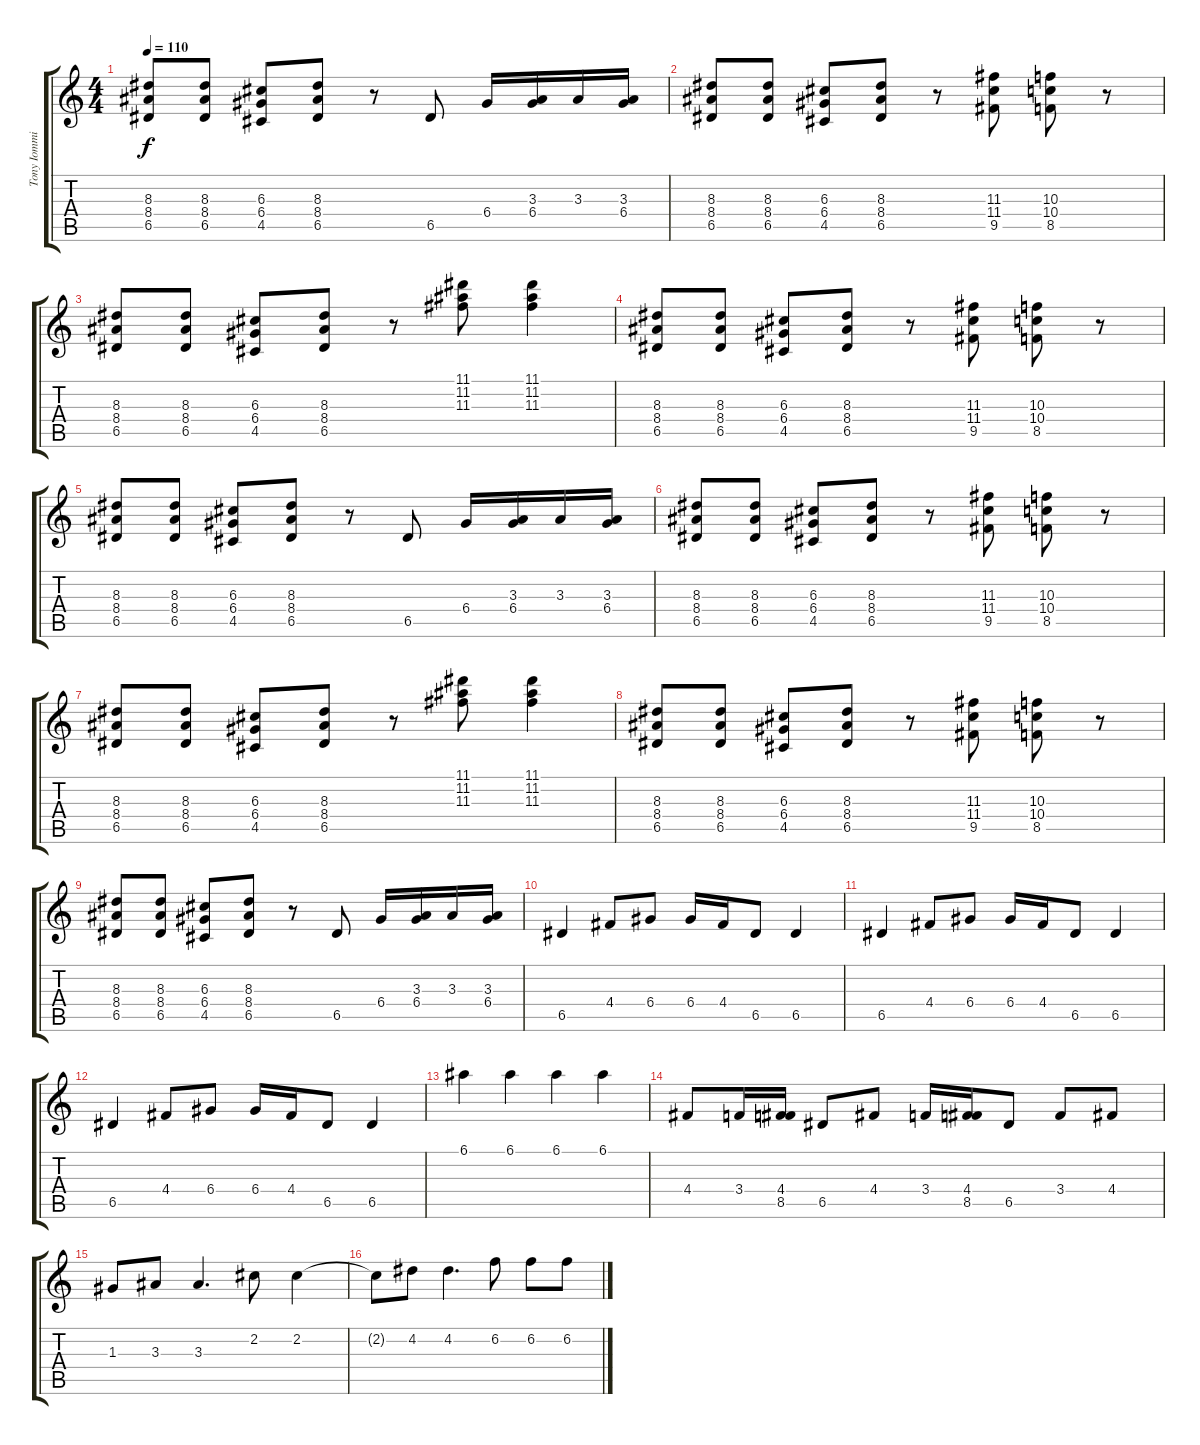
\track ("Tony Iommi (Disto Guitar)" "Tony Iommi") {instrument distortionguitar}
\staff {score tabs}
\tuning (E4 B3 G3 D3 A2 E2) {hide}
\ts (4 4)
\tempo 110
\clef g2
\ks c
(8.3 8.4 6.5).8{dy f} (8.3 8.4 6.5).8 (6.3 6.4 4.5).8 (8.3 8.4 6.5).8 r.8 6.5.8 6.4.16 (3.3 6.4).16 3.3.16 (3.3 6.4).16 |
(8.3 8.4 6.5).8 (8.3 8.4 6.5).8 (6.3 6.4 4.5).8 (8.3 8.4 6.5).8 r.8 (11.3 11.4 9.5).8 (10.3 10.4 8.5).8 r.8 |
(8.3 8.4 6.5).8 (8.3 8.4 6.5).8 (6.3 6.4 4.5).8 (8.3 8.4 6.5).8 r.8 (11.1 11.2 11.3).8 (11.1 11.2 11.3).4 |
(8.3 8.4 6.5).8 (8.3 8.4 6.5).8 (6.3 6.4 4.5).8 (8.3 8.4 6.5).8 r.8 (11.3 11.4 9.5).8 (10.3 10.4 8.5).8 r.8 |
(8.3 8.4 6.5).8 (8.3 8.4 6.5).8 (6.3 6.4 4.5).8 (8.3 8.4 6.5).8 r.8 6.5.8 6.4.16 (3.3 6.4).16 3.3.16 (3.3 6.4).16 |
(8.3 8.4 6.5).8 (8.3 8.4 6.5).8 (6.3 6.4 4.5).8 (8.3 8.4 6.5).8 r.8 (11.3 11.4 9.5).8 (10.3 10.4 8.5).8 r.8 |
(8.3 8.4 6.5).8 (8.3 8.4 6.5).8 (6.3 6.4 4.5).8 (8.3 8.4 6.5).8 r.8 (11.1 11.2 11.3).8 (11.1 11.2 11.3).4 |
(8.3 8.4 6.5).8 (8.3 8.4 6.5).8 (6.3 6.4 4.5).8 (8.3 8.4 6.5).8 r.8 (11.3 11.4 9.5).8 (10.3 10.4 8.5).8 r.8 |
(8.3 8.4 6.5).8 (8.3 8.4 6.5).8 (6.3 6.4 4.5).8 (8.3 8.4 6.5).8 r.8 6.5.8 6.4.16 (3.3 6.4).16 3.3.16 (3.3 6.4).16 |
6.5.4 4.4.8 6.4.8 6.4.16 4.4.16 6.5.8 6.5.4 |
6.5.4 4.4.8 6.4.8 6.4.16 4.4.16 6.5.8 6.5.4 |
6.5.4 4.4.8 6.4.8 6.4.16 4.4.16 6.5.8 6.5.4 |
6.1.4 6.1.4 6.1.4 6.1.4 |
4.4.8 3.4.16 (4.4 8.5).16 6.5.8 4.4.8 3.4.16 (4.4 8.5).16 6.5.8 3.4.8 4.4.8 |
1.3.8 3.3.8 3.3.4{d} 2.2.8 2.2.4 |
2.2{t}.8 4.2.8 4.2.4{d} 6.2.8 6.2.8 6.2.8
